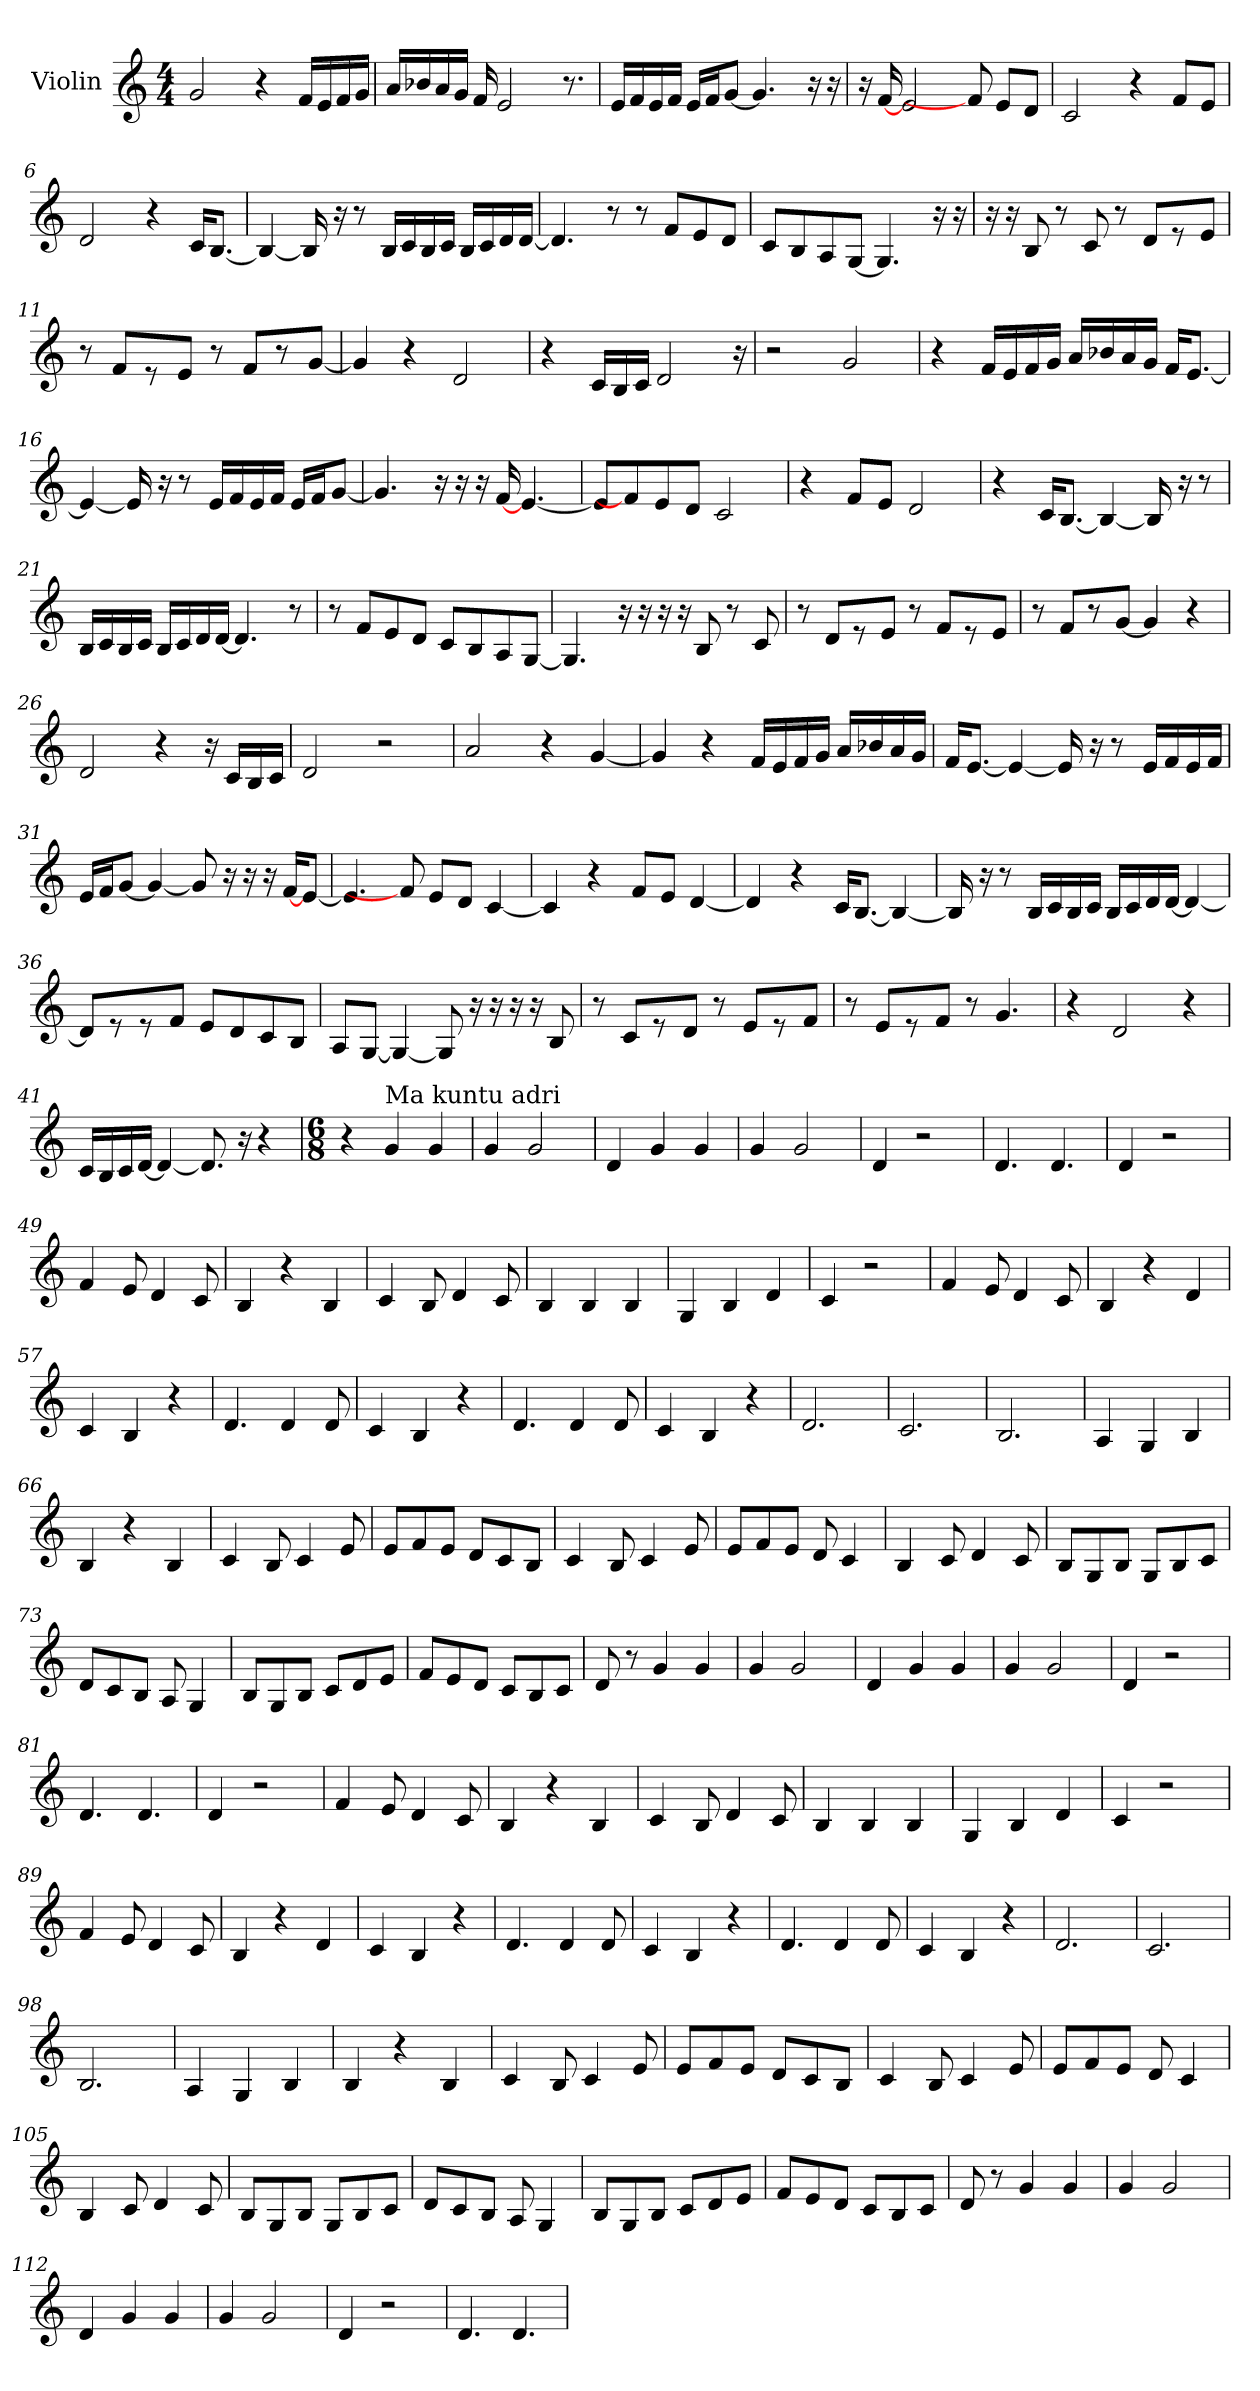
**kern
*part1
*staff1
*I"Violin
*clefG2
*k[]
*C:
*M4/4
*MM80
=1
2g/
4r
16f/LL
16e/
16f/
16g/JJ
=2
16a/LL
16b-X/
16a/
16g/JJ
16f/
2e/
8.r
=3
16e/LL
16f/
16e/
16f/JJ
16e/LL
16f/J
[8g/J
4.g/]
16r
16r
=4
16r
[16f/
2e/
8f/]
8e/L
8d/J
!!LO:LB:g=z
=5
2c/
4r
8f/L
8e/J
=6
2d/
4r
16c/KL
[8.B/J
=7
4B/_
16B/]
16r
8r
16B/LL
16c/
16B/
16c/JJ
16B/LL
16c/
16d/
[16d/JJ
=8
4.d/]
8r
8r
8f/L
8e/
8d/J
!!LO:LB:g=z
=9
8c/L
8B/
8A/
[8G/J
4.G/]
16r
16r
=10
16r
16r
8B/
8r
8c/
8r
8d/L
8r
8e/J
=11
8r
8f/L
8r
8e/J
8r
8f/L
8r
[8g/J
=12
4g/]
4r
2d/
!!LO:LB:g=z
=13
4r
16c/LL
16B/
16c/JJ
2d/
16r
=14
2r
2g/
=15
4r
16f/LL
16e/
16f/
16g/JJ
16a/LL
16b-X/
16a/
16g/JJ
16f/KL
[8.e/J
=16
4e/_
16e/]
16r
8r
16e/LL
16f/
16e/
16f/JJ
16e/LL
16f/J
[8g/J
=17
4.g/]
16r
16r
16r
[16f/
[4.e/
!!LO:LB:g=z
=18
8e/L]
8f/]
8e/
8d/J
2c/
=19
4r
8f/L
8e/J
2d/
=20
4r
16c/KL
[8.B/J
4B/_
16B/]
16r
8r
=21
16B/LL
16c/
16B/
16c/JJ
16B/LL
16c/
16d/
[16d/JJ
4.d/]
8r
=22
8r
8f/L
8e/
8d/J
8c/L
8B/
8A/
[8G/J
!!LO:LB:g=z
=23
4.G/]
16r
16r
16r
16r
8B/
8r
8c/
=24
8r
8d/L
8r
8e/J
8r
8f/L
8r
8e/J
=25
8r
8f/L
8r
[8g/J
4g/]
4r
=26
2d/
4r
16r
16c/LL
16B/
16c/JJ
=27
2d/
2r
!!LO:LB:g=z
=28
2a/
4r
[4g/
=29
4g/]
4r
16f/LL
16e/
16f/
16g/JJ
16a/LL
16b-X/
16a/
16g/JJ
=30
16f/KL
[8.e/J
4e/_
16e/]
16r
8r
16e/LL
16f/
16e/
16f/JJ
=31
16e/LL
16f/J
[8g/J
4g/_
8g/]
16r
16r
16r
[16f/KL
[8e/J
!!LO:LB:g=z
=32
4.e/]
8f/]
8e/L
8d/J
[4c/
=33
4c/]
4r
8f/L
8e/J
[4d/
=34
4d/]
4r
16c/KL
[8.B/J
4B/_
=35
16B/]
16r
8r
16B/LL
16c/
16B/
16c/JJ
16B/LL
16c/
16d/
[16d/JJ
4d/_
!!LO:PB:g=z
=36
8d/L]
8r
8r
8f/J
8e/L
8d/
8c/
8B/J
=37
8A/L
[8G/J
4G/_
8G/]
16r
16r
16r
16r
8B/
=38
8r
8c/L
8r
8d/J
8r
8e/L
8r
8f/J
=39
8r
8e/L
8r
8f/J
8r
4.g/
=40
4r
2d/
4r
!!LO:LB:g=z
=41
16c/LL
16B/
16c/
[16d/JJ
4d/_
8.d/]
16r
4r
=42
*M6/8
*MM120
4r
!LO:TX:a:t=Ma kuntu adri
4g/
4g/
=43
4g/
2g/
=44
4d/
4g/
4g/
=45
4g/
2g/
=46
4d/
2r
=47
4.d/
4.d/
!!LO:LB:g=z
=48
4d/
2r
=49
4f/
8e/
4d/
8c/
=50
4B/
4r
4B/
=51
4c/
8B/
4d/
8c/
=52
4B/
4B/
4B/
=53
4G/
4B/
4d/
=54
4c/
2r
!!LO:LB:g=z
=55
4f/
8e/
4d/
8c/
=56
4B/
4r
4d/
=57
4c/
4B/
4r
=58
4.d/
4d/
8d/
=59
4c/
4B/
4r
=60
4.d/
4d/
8d/
=61
4c/
4B/
4r
!!LO:LB:g=z
=62
2.d/
=63
2.c/
=64
2.B/
=65
4A/
4G/
4B/
=66
4B/
4r
4B/
=67
4c/
8B/
4c/
8e/
=68
8e/L
8f/
8e/J
8d/L
8c/
8B/J
!!LO:LB:g=z
=69
4c/
8B/
4c/
8e/
=70
8e/L
8f/
8e/J
8d/
4c/
=71
4B/
8c/
4d/
8c/
=72
8B/L
8G/
8B/J
8G/L
8B/
8c/J
=73
8d/L
8c/
8B/J
8A/
4G/
!!LO:LB:g=z
=74
8B/L
8G/
8B/J
8c/L
8d/
8e/J
=75
8f/L
8e/
8d/J
8c/L
8B/
8c/J
=76
8d/
8r
4g/
4g/
=77
4g/
2g/
=78
4d/
4g/
4g/
=79
4g/
2g/
!!LO:LB:g=z
=80
4d/
2r
=81
4.d/
4.d/
=82
4d/
2r
=83
4f/
8e/
4d/
8c/
=84
4B/
4r
4B/
=85
4c/
8B/
4d/
8c/
=86
4B/
4B/
4B/
!!LO:PB:g=z
=87
4G/
4B/
4d/
=88
4c/
2r
=89
4f/
8e/
4d/
8c/
=90
4B/
4r
4d/
=91
4c/
4B/
4r
=92
4.d/
4d/
8d/
=93
4c/
4B/
4r
!!LO:LB:g=z
=94
4.d/
4d/
8d/
=95
4c/
4B/
4r
=96
2.d/
=97
2.c/
=98
2.B/
=99
4A/
4G/
4B/
=100
4B/
4r
4B/
=101
4c/
8B/
4c/
8e/
!!LO:LB:g=z
=102
8e/L
8f/
8e/J
8d/L
8c/
8B/J
=103
4c/
8B/
4c/
8e/
=104
8e/L
8f/
8e/J
8d/
4c/
=105
4B/
8c/
4d/
8c/
=106
8B/L
8G/
8B/J
8G/L
8B/
8c/J
!!LO:LB:g=z
=107
8d/L
8c/
8B/J
8A/
4G/
=108
8B/L
8G/
8B/J
8c/L
8d/
8e/J
=109
8f/L
8e/
8d/J
8c/L
8B/
8c/J
=110
8d/
8r
4g/
4g/
=111
4g/
2g/
=112
4d/
4g/
4g/
!!LO:LB:g=z
=113
4g/
2g/
=114
4d/
2r
=115
4.d/
4.d/
=
*-
